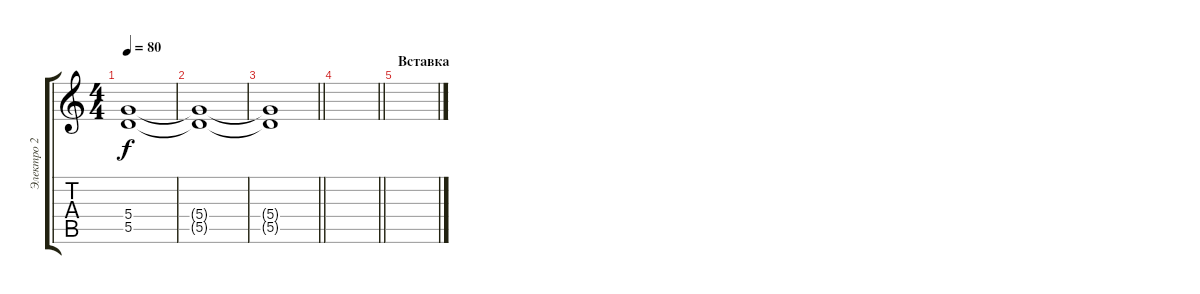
\track ("Электро 2" "Электро 2") {instrument overdrivenguitar}
\staff {score tabs}
\tuning (E4 B3 G3 D3 A2 E2) {hide}
\ts (4 4)
\tempo 80
\clef g2
\ks c
(5.4 5.5).1{dy f volume 0} |
(5.4{t} 5.5{t}).1 |
\barLineRight lightlight
(5.4{t} 5.5{t}).1 |
\barLineRight lightlight
|
\section ("" "Вставка")
